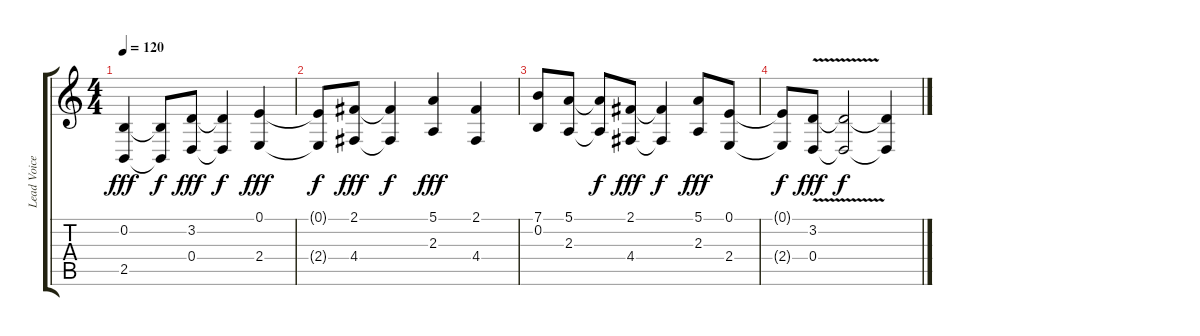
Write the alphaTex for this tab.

\track ("Lead Voice" "Lead Voice") {instrument lead6voice}
\staff {score tabs}
\tuning (E4 B3 G3 D3 A2 E2) {hide}
\ts (4 4)
\tempo 120
\clef g2
\ks c
(0.2 2.5).4{dy fff} (0.2{t} 2.5{t}).8{dy f} (3.2 0.4).8{dy fff} (3.2{t} 0.4{t}).4{dy f} (0.1 2.4).4{dy fff} |
(0.1{t} 2.4{t}).8{dy f} (2.1 4.4).8{dy fff} (2.1{t} 4.4{t}).4{dy f} (5.1 2.3).4{dy fff} (2.1 4.4).4 |
(7.1 0.2).8 (5.1 2.3).8 (5.1{t} 2.3{t}).8{dy f} (2.1 4.4).8{dy fff} (2.1{t} 4.4{t}).4{dy f} (5.1 2.3).8{dy fff} (0.1 2.4).8 |
(0.1{t} 2.4{t}).8{dy f} (3.2{v} 0.4{v}).8{dy fff} (3.2{t} 0.4{t}).2{dy f} (3.2{t} 0.4{t}).4
